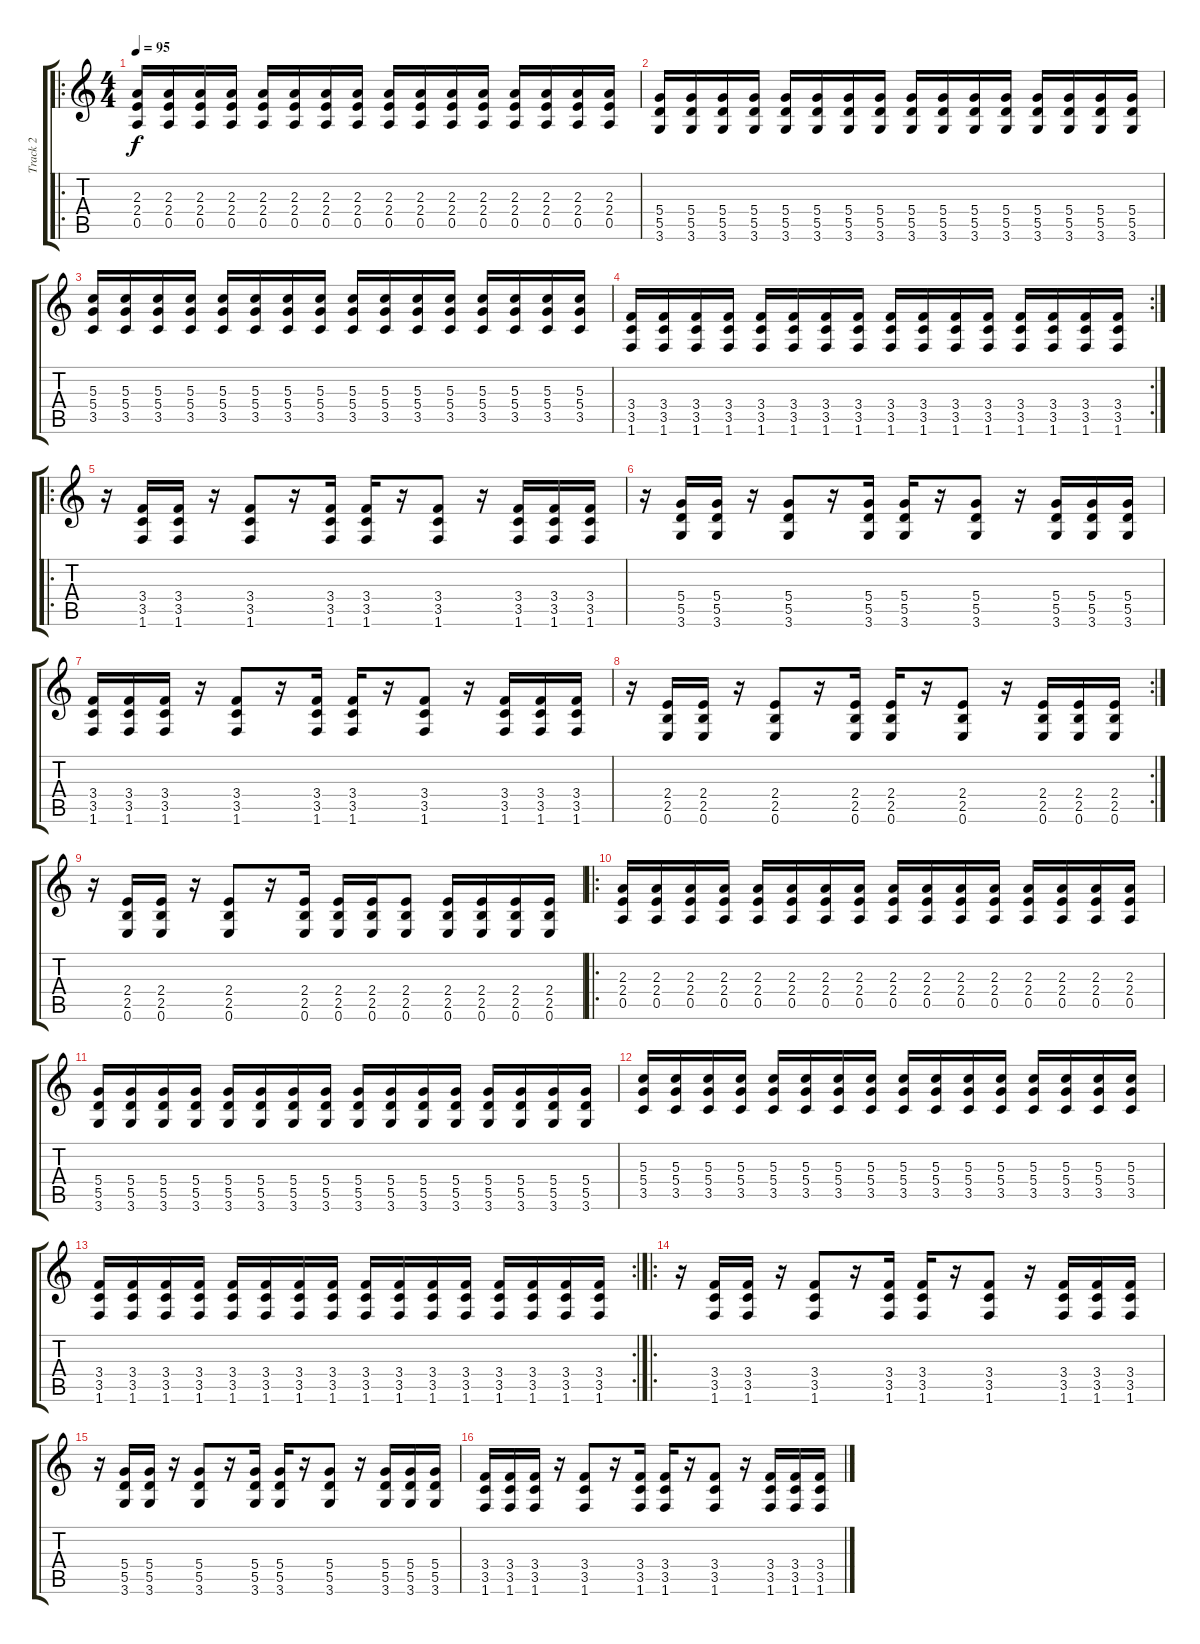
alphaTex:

\track ("Track 2" "Track 2") {instrument distortionguitar}
\staff {score tabs}
\tuning (E4 B3 G3 D3 A2 E2) {hide}
\ro
\ts (4 4)
\tempo 95
\clef g2
\ks c
(2.3 2.4 0.5).16{dy f instrument distortionguitar} (2.3 2.4 0.5).16 (2.3 2.4 0.5).16 (2.3 2.4 0.5).16 (2.3 2.4 0.5).16 (2.3 2.4 0.5).16 (2.3 2.4 0.5).16 (2.3 2.4 0.5).16 (2.3 2.4 0.5).16 (2.3 2.4 0.5).16 (2.3 2.4 0.5).16 (2.3 2.4 0.5).16 (2.3 2.4 0.5).16 (2.3 2.4 0.5).16 (2.3 2.4 0.5).16 (2.3 2.4 0.5).16 |
(5.4 5.5 3.6).16 (5.4 5.5 3.6).16 (5.4 5.5 3.6).16 (5.4 5.5 3.6).16 (5.4 5.5 3.6).16 (5.4 5.5 3.6).16 (5.4 5.5 3.6).16 (5.4 5.5 3.6).16 (5.4 5.5 3.6).16 (5.4 5.5 3.6).16 (5.4 5.5 3.6).16 (5.4 5.5 3.6).16 (5.4 5.5 3.6).16 (5.4 5.5 3.6).16 (5.4 5.5 3.6).16 (5.4 5.5 3.6).16 |
(5.3 5.4 3.5).16 (5.3 5.4 3.5).16 (5.3 5.4 3.5).16 (5.3 5.4 3.5).16 (5.3 5.4 3.5).16 (5.3 5.4 3.5).16 (5.3 5.4 3.5).16 (5.3 5.4 3.5).16 (5.3 5.4 3.5).16 (5.3 5.4 3.5).16 (5.3 5.4 3.5).16 (5.3 5.4 3.5).16 (5.3 5.4 3.5).16 (5.3 5.4 3.5).16 (5.3 5.4 3.5).16 (5.3 5.4 3.5).16 |
\rc 2
(3.4 3.5 1.6).16 (3.4 3.5 1.6).16 (3.4 3.5 1.6).16 (3.4 3.5 1.6).16 (3.4 3.5 1.6).16 (3.4 3.5 1.6).16 (3.4 3.5 1.6).16 (3.4 3.5 1.6).16 (3.4 3.5 1.6).16 (3.4 3.5 1.6).16 (3.4 3.5 1.6).16 (3.4 3.5 1.6).16 (3.4 3.5 1.6).16 (3.4 3.5 1.6).16 (3.4 3.5 1.6).16 (3.4 3.5 1.6).16 |
\ro
r.16 (3.4 3.5 1.6).16 (3.4 3.5 1.6).16 r.16 (3.4 3.5 1.6).8 r.16 (3.4 3.5 1.6).16 (3.4 3.5 1.6).16 r.16 (3.4 3.5 1.6).8 r.16 (3.4 3.5 1.6).16 (3.4 3.5 1.6).16 (3.4 3.5 1.6).16 |
r.16 (5.4 5.5 3.6).16 (5.4 5.5 3.6).16 r.16 (5.4 5.5 3.6).8 r.16 (5.4 5.5 3.6).16 (5.4 5.5 3.6).16 r.16 (5.4 5.5 3.6).8 r.16 (5.4 5.5 3.6).16 (5.4 5.5 3.6).16 (5.4 5.5 3.6).16 |
(3.4 3.5 1.6).16 (3.4 3.5 1.6).16 (3.4 3.5 1.6).16 r.16 (3.4 3.5 1.6).8 r.16 (3.4 3.5 1.6).16 (3.4 3.5 1.6).16 r.16 (3.4 3.5 1.6).8 r.16 (3.4 3.5 1.6).16 (3.4 3.5 1.6).16 (3.4 3.5 1.6).16 |
\rc 2
r.16 (2.4 2.5 0.6).16 (2.4 2.5 0.6).16 r.16 (2.4 2.5 0.6).8 r.16 (2.4 2.5 0.6).16 (2.4 2.5 0.6).16 r.16 (2.4 2.5 0.6).8 r.16 (2.4 2.5 0.6).16 (2.4 2.5 0.6).16 (2.4 2.5 0.6).16 |
r.16 (2.4 2.5 0.6).16 (2.4 2.5 0.6).16 r.16 (2.4 2.5 0.6).8 r.16 (2.4 2.5 0.6).16 (2.4 2.5 0.6).16 (2.4 2.5 0.6).16 (2.4 2.5 0.6).8 (2.4 2.5 0.6).16 (2.4 2.5 0.6).16 (2.4 2.5 0.6).16 (2.4 2.5 0.6).16 |
\ro
(2.3 2.4 0.5).16 (2.3 2.4 0.5).16 (2.3 2.4 0.5).16 (2.3 2.4 0.5).16 (2.3 2.4 0.5).16 (2.3 2.4 0.5).16 (2.3 2.4 0.5).16 (2.3 2.4 0.5).16 (2.3 2.4 0.5).16 (2.3 2.4 0.5).16 (2.3 2.4 0.5).16 (2.3 2.4 0.5).16 (2.3 2.4 0.5).16 (2.3 2.4 0.5).16 (2.3 2.4 0.5).16 (2.3 2.4 0.5).16 |
(5.4 5.5 3.6).16 (5.4 5.5 3.6).16 (5.4 5.5 3.6).16 (5.4 5.5 3.6).16 (5.4 5.5 3.6).16 (5.4 5.5 3.6).16 (5.4 5.5 3.6).16 (5.4 5.5 3.6).16 (5.4 5.5 3.6).16 (5.4 5.5 3.6).16 (5.4 5.5 3.6).16 (5.4 5.5 3.6).16 (5.4 5.5 3.6).16 (5.4 5.5 3.6).16 (5.4 5.5 3.6).16 (5.4 5.5 3.6).16 |
(5.3 5.4 3.5).16 (5.3 5.4 3.5).16 (5.3 5.4 3.5).16 (5.3 5.4 3.5).16 (5.3 5.4 3.5).16 (5.3 5.4 3.5).16 (5.3 5.4 3.5).16 (5.3 5.4 3.5).16 (5.3 5.4 3.5).16 (5.3 5.4 3.5).16 (5.3 5.4 3.5).16 (5.3 5.4 3.5).16 (5.3 5.4 3.5).16 (5.3 5.4 3.5).16 (5.3 5.4 3.5).16 (5.3 5.4 3.5).16 |
\rc 2
(3.4 3.5 1.6).16 (3.4 3.5 1.6).16 (3.4 3.5 1.6).16 (3.4 3.5 1.6).16 (3.4 3.5 1.6).16 (3.4 3.5 1.6).16 (3.4 3.5 1.6).16 (3.4 3.5 1.6).16 (3.4 3.5 1.6).16 (3.4 3.5 1.6).16 (3.4 3.5 1.6).16 (3.4 3.5 1.6).16 (3.4 3.5 1.6).16 (3.4 3.5 1.6).16 (3.4 3.5 1.6).16 (3.4 3.5 1.6).16 |
\ro
r.16 (3.4 3.5 1.6).16 (3.4 3.5 1.6).16 r.16 (3.4 3.5 1.6).8 r.16 (3.4 3.5 1.6).16 (3.4 3.5 1.6).16 r.16 (3.4 3.5 1.6).8 r.16 (3.4 3.5 1.6).16 (3.4 3.5 1.6).16 (3.4 3.5 1.6).16 |
r.16 (5.4 5.5 3.6).16 (5.4 5.5 3.6).16 r.16 (5.4 5.5 3.6).8 r.16 (5.4 5.5 3.6).16 (5.4 5.5 3.6).16 r.16 (5.4 5.5 3.6).8 r.16 (5.4 5.5 3.6).16 (5.4 5.5 3.6).16 (5.4 5.5 3.6).16 |
(3.4 3.5 1.6).16 (3.4 3.5 1.6).16 (3.4 3.5 1.6).16 r.16 (3.4 3.5 1.6).8 r.16 (3.4 3.5 1.6).16 (3.4 3.5 1.6).16 r.16 (3.4 3.5 1.6).8 r.16 (3.4 3.5 1.6).16 (3.4 3.5 1.6).16 (3.4 3.5 1.6).16
